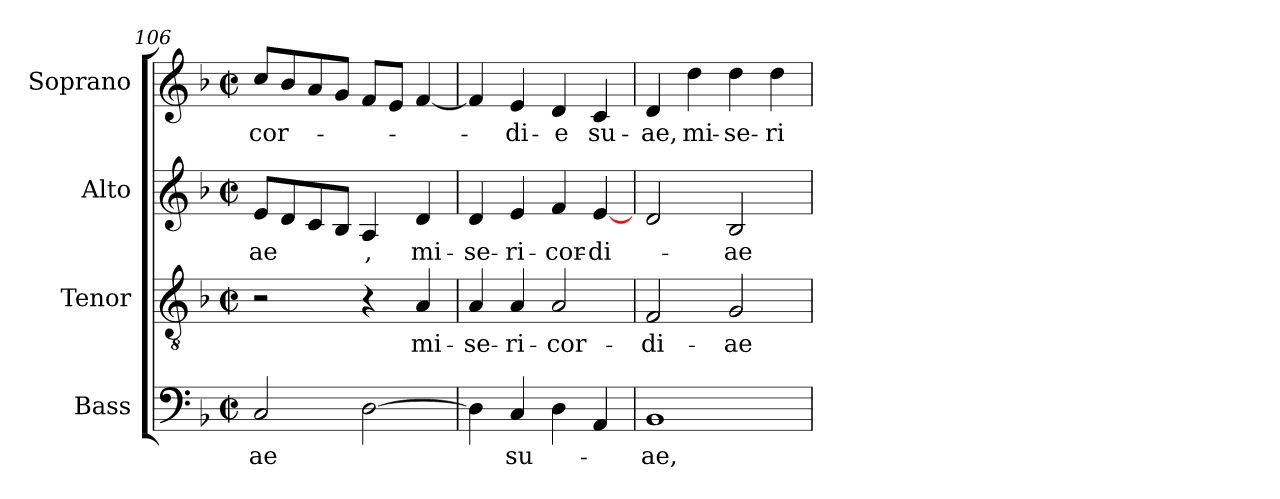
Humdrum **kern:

**kern	**text	**kern	**text	**kern	**text	**kern	**text
*part4	*part4	*part3	*part3	*part2	*part2	*part1	*part1
*staff4	*staff4	*staff3	*staff3	*staff2	*staff2	*staff1	*staff1
*I"Bass	*	*I"Tenor	*	*I"Alto	*	*I"Soprano	*
*I'B	*	*I'T	*	*I'A	*	*I'S	*
*clefF4	*	*clefGv2	*	*clefG2	*	*clefG2	*
*k[b-]	*	*k[b-]	*	*k[b-]	*	*k[b-]	*
*F:	*	*F:	*	*F:	*	*F:	*
*M2/2	*	*M2/2	*	*M2/2	*	*M2/2	*
*met(c|)	*	*met(c|)	*	*met(c|)	*	*met(c|)	*
=106	=106	=106	=106	=106	=106	=106	=106
2C/	-ae	2r	.	8e/L	-ae	8cc/L	-cor-
.	.	.	.	8d/	.	8b-/	.
.	.	.	.	8c/	.	8a/	.
.	.	.	.	8B-/J	.	8g/J	.
[2D\	.	4r	.	4A/	,	8f/L	.
.	.	.	.	.	.	8e/J	.
.	.	4A/	mi-	4d/	mi-	[4f/	.
=107	=107	=107	=107	=107	=107	=107	=107
4D\]	.	4A/	-se-	4d/	-se-	4f/]	.
4C/	su-	4A/	-ri-	4e/	-ri-	4e/	-di-
4D\	.	2A/	-cor-	4f/	-cor-	4d/	-e
4AA/	.	.	.	[4e/	-di-	4c/	su-
=108	=108	=108	=108	=108	=108	=108	=108
1BB-	-ae,	2F/	-di-	2d/	.	4d/	-ae,
.	.	.	.	.	.	4dd\	mi-
.	.	2G/	-ae	2B-/	-ae	4dd\	-se-
.	.	.	.	.	.	4dd\	-ri-
=	=	=	=	=	=	=	=
*-	*-	*-	*-	*-	*-	*-	*-
